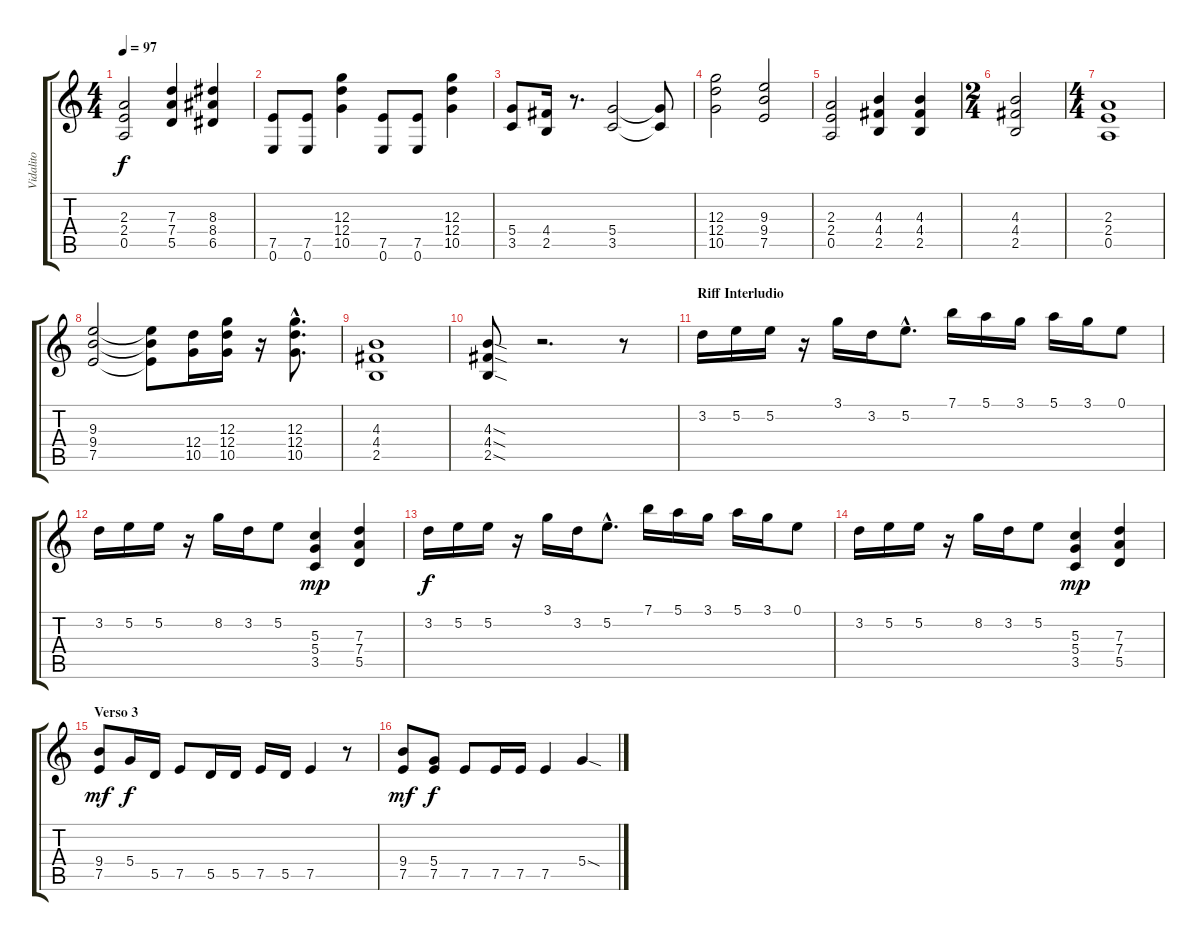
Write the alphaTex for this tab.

\track ("Vidalito" "Vidalito") {instrument distortionguitar}
\staff {score tabs}
\tuning (E4 B3 G3 D3 A2 E2) {hide}
\ts (4 4)
\tempo 97
\clef g2
\ks c
(2.3 2.4 0.5).2{dy f} (7.3 7.4 5.5).4 (8.3 8.4 6.5).4 |
(7.5 0.6).8 (7.5 0.6).8 (12.3 12.4 10.5).4 (7.5 0.6).8 (7.5 0.6).8 (12.3 12.4 10.5).4 |
(5.4 3.5).8 (4.4 2.5).16 r.8{d} (5.4 3.5).2 (5.4{t} 3.5{t}).8 |
(12.3 12.4 10.5).2 (9.3 9.4 7.5).2 |
(2.3 2.4 0.5).2 (4.3 4.4 2.5).4 (4.3 4.4 2.5).4 |
\ts (2 4)
(4.3 4.4 2.5).2 |
\ts (4 4)
(2.3 2.4 0.5).1 |
(9.3 9.4 7.5).2 (9.3{t} 9.4{t} 7.5{t}).8 (12.4 10.5).16 (12.3 12.4 10.5).16 r.16 (12.3{hac} 12.4{hac} 10.5{hac}).8{d} |
(4.3 4.4 2.5).1 |
(4.3{sod} 4.4{sod} 2.5{sod}).8 r.2{d} r.8 |
\section ("" "Riff Interludio")
3.2.16 5.2.16 5.2.16 r.16 3.1.16 3.2.16 5.2{hac}.8{d} 7.1.16 5.1.16 3.1.16 5.1.16 3.1.16 0.1.8 |
3.2.16 5.2.16 5.2.16 r.16 8.2.16 3.2.16 5.2.8 (5.3 5.4 3.5).4{dy mp} (7.3 7.4 5.5).4 |
3.2.16{dy f} 5.2.16 5.2.16 r.16 3.1.16 3.2.16 5.2{hac}.8{d} 7.1.16 5.1.16 3.1.16 5.1.16 3.1.16 0.1.8 |
3.2.16 5.2.16 5.2.16 r.16 8.2.16 3.2.16 5.2.8 (5.3 5.4 3.5).4{dy mp} (7.3 7.4 5.5).4 |
\section ("" "Verso 3")
(9.4 7.5).8{dy mf} 5.4.16{dy f} 5.5.16 7.5.8 5.5.16 5.5.16 7.5.16 5.5.16 7.5.4 r.8 |
(9.4 7.5).8{dy mf} (5.4 7.5).8{dy f} 7.5.8 7.5.16 7.5.16 7.5.4 5.4{sod}.4
